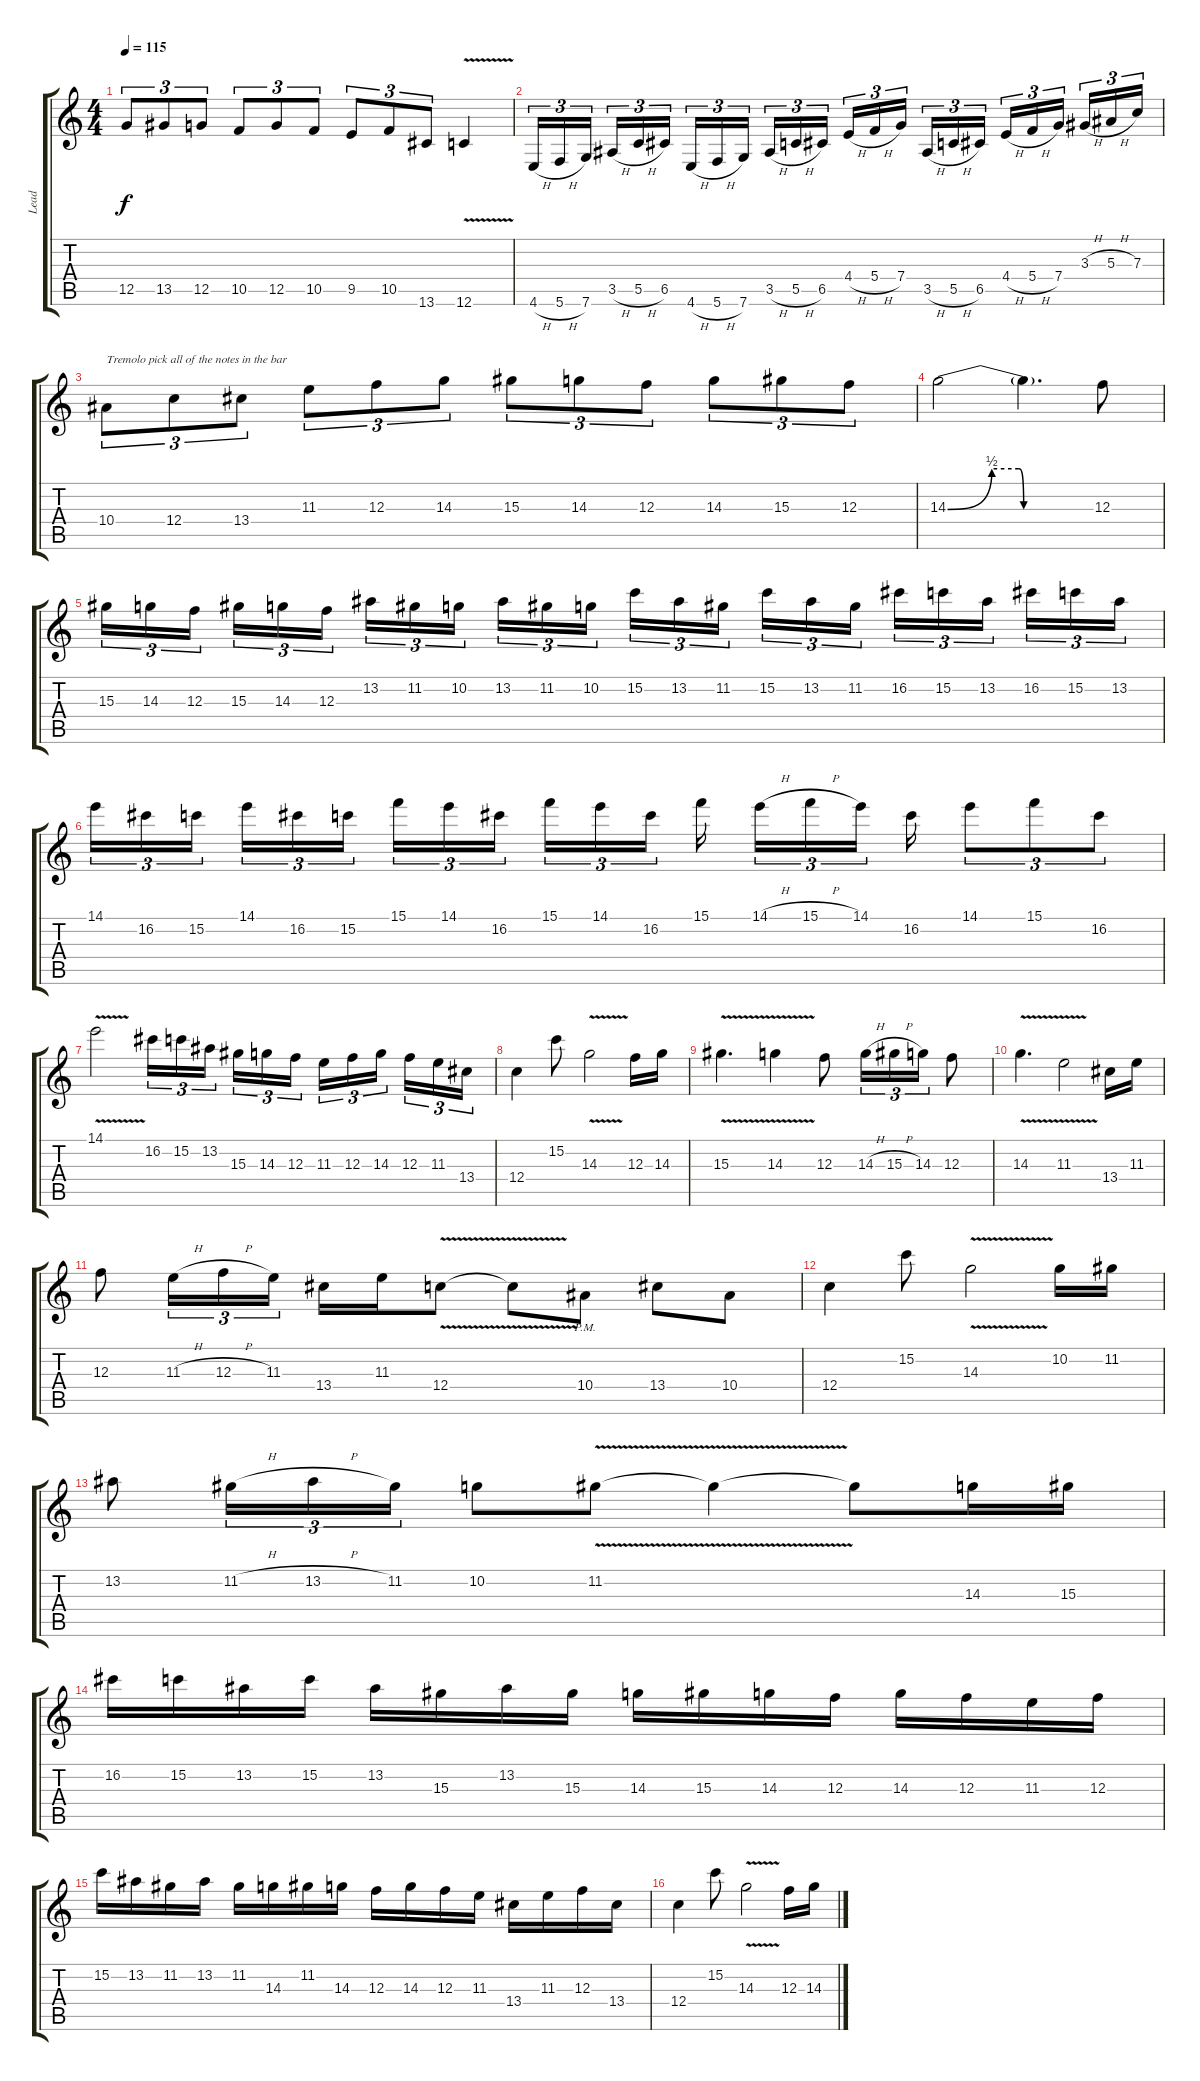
\track ("Lead" "Lead") {instrument distortionguitar}
\staff {score tabs}
\tuning (D4 A3 F3 C3 G2 C2) {hide}
\ts (4 4)
\tempo 115
\clef g2
\ks c
12.5.8{tu (3 2) dy f} 13.5.8{tu (3 2)} 12.5.8{tu (3 2)} 10.5.8{tu (3 2)} 12.5.8{tu (3 2)} 10.5.8{tu (3 2)} 9.5.8{tu (3 2)} 10.5.8{tu (3 2)} 13.6.8{tu (3 2)} 12.6{v}.4 |
4.6{h}.16{tu (3 2)} 5.6{h}.16{tu (3 2)} 7.6.16{tu (3 2) beam splitsecondary} 3.5{h}.16{tu (3 2)} 5.5{h}.16{tu (3 2)} 6.5.16{tu (3 2)} 4.6{h}.16{tu (3 2)} 5.6{h}.16{tu (3 2)} 7.6.16{tu (3 2) beam splitsecondary} 3.5{h}.16{tu (3 2)} 5.5{h}.16{tu (3 2)} 6.5.16{tu (3 2)} 4.4{h}.16{tu (3 2)} 5.4{h}.16{tu (3 2)} 7.4.16{tu (3 2) beam splitsecondary} 3.5{h}.16{tu (3 2)} 5.5{h}.16{tu (3 2)} 6.5.16{tu (3 2)} 4.4{h}.16{tu (3 2)} 5.4{h}.16{tu (3 2)} 7.4.16{tu (3 2) beam splitsecondary} 3.3{h}.16{tu (3 2)} 5.3{h}.16{tu (3 2)} 7.3.16{tu (3 2)} |
10.4.8{tu (3 2) txt "Tremolo pick all of the notes in the bar"} 12.4.8{tu (3 2)} 13.4.8{tu (3 2)} 11.3.8{tu (3 2)} 12.3.8{tu (3 2)} 14.3.8{tu (3 2)} 15.3.8{tu (3 2)} 14.3.8{tu (3 2)} 12.3.8{tu (3 2)} 14.3.8{tu (3 2)} 15.3.8{tu (3 2)} 12.3.8{tu (3 2)} |
14.3{be (custom 0 0 18 2 29 2 31 0 34 0 40 0 60 0)}.2 14.3{t}.4{d} 12.3.8 |
15.3.16{tu (3 2)} 14.3.16{tu (3 2)} 12.3.16{tu (3 2) beam splitsecondary} 15.3.16{tu (3 2)} 14.3.16{tu (3 2)} 12.3.16{tu (3 2)} 13.2.16{tu (3 2)} 11.2.16{tu (3 2)} 10.2.16{tu (3 2) beam splitsecondary} 13.2.16{tu (3 2)} 11.2.16{tu (3 2)} 10.2.16{tu (3 2)} 15.2.16{tu (3 2)} 13.2.16{tu (3 2)} 11.2.16{tu (3 2) beam splitsecondary} 15.2.16{tu (3 2)} 13.2.16{tu (3 2)} 11.2.16{tu (3 2)} 16.2.16{tu (3 2)} 15.2.16{tu (3 2)} 13.2.16{tu (3 2) beam splitsecondary} 16.2.16{tu (3 2)} 15.2.16{tu (3 2)} 13.2.16{tu (3 2)} |
14.1.16{tu (3 2)} 16.2.16{tu (3 2)} 15.2.16{tu (3 2) beam splitsecondary} 14.1.16{tu (3 2)} 16.2.16{tu (3 2)} 15.2.16{tu (3 2)} 15.1.16{tu (3 2)} 14.1.16{tu (3 2)} 16.2.16{tu (3 2) beam splitsecondary} 15.1.16{tu (3 2)} 14.1.16{tu (3 2)} 16.2.16{tu (3 2)} 15.1.16{beam splitsecondary} 14.1{h}.16{tu (3 2)} 15.1{h}.16{tu (3 2)} 14.1.16{tu (3 2) beam splitsecondary} 16.2.16 14.1.8{tu (3 2)} 15.1.8{tu (3 2)} 16.2.8{tu (3 2)} |
14.1{v}.2 16.2.16{tu (3 2)} 15.2.16{tu (3 2)} 13.2.16{tu (3 2) beam splitsecondary} 15.3.16{tu (3 2)} 14.3.16{tu (3 2)} 12.3.16{tu (3 2)} 11.3.16{tu (3 2)} 12.3.16{tu (3 2)} 14.3.16{tu (3 2) beam splitsecondary} 12.3.16{tu (3 2)} 11.3.16{tu (3 2)} 13.4.16{tu (3 2)} |
12.4.4 15.2.8 14.3{v}.2 12.3.16 14.3.16 |
15.3{v}.4{d} 14.3{v}.4 12.3.8 14.3{h}.16{tu (3 2)} 15.3{h}.16{tu (3 2)} 14.3.16{tu (3 2)} 12.3.8 |
14.3{v}.4{d} 11.3{v}.2 13.4.16 11.3.16 |
12.3.8 11.3{h}.16{tu (3 2)} 12.3{h}.16{tu (3 2)} 11.3.16{tu (3 2)} 13.4.16 11.3.16 12.4{v}.8 12.4{t}.8 10.4{pm}.8 13.4.8 10.4.8 |
12.4.4 15.2.8 14.3{v}.2 10.2.16 11.2.16 |
13.2.8 11.2{h}.16{tu (3 2)} 13.2{h}.16{tu (3 2)} 11.2.16{tu (3 2)} 10.2.8 11.2{v}.8 11.2{t}.4 11.2{t}.8 14.3.16 15.3.16 |
16.2.16 15.2.16 13.2.16 15.2.16 13.2.16 15.3.16 13.2.16 15.3.16 14.3.16 15.3.16 14.3.16 12.3.16 14.3.16 12.3.16 11.3.16 12.3.16 |
15.2.16 13.2.16 11.2.16 13.2.16 11.2.16 14.3.16 11.2.16 14.3.16 12.3.16 14.3.16 12.3.16 11.3.16 13.4.16 11.3.16 12.3.16 13.4.16 |
12.4.4 15.2.8 14.3{v}.2 12.3.16 14.3.16
